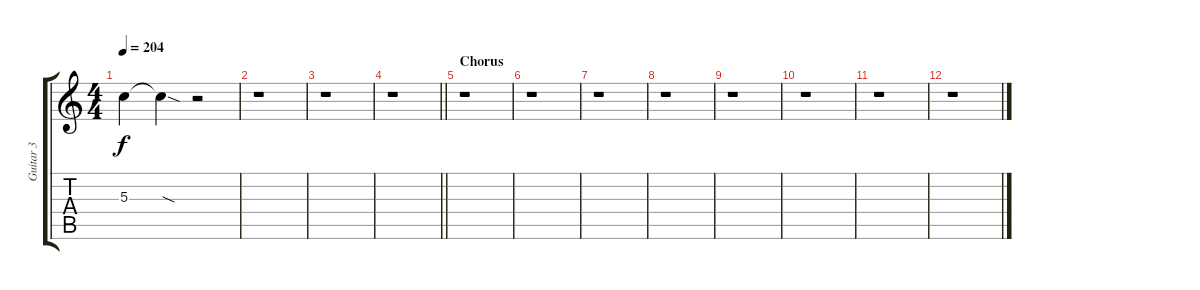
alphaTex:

\track ("Guitar 3" "Guitar 3") {instrument distortionguitar}
\staff {score tabs}
\tuning (E4 B3 G3 D3 A2 E2) {hide}
\ts (4 4)
\tempo 204
\clef g2
\ks c
5.3{t}.4{dy f} 5.3{sod t}.4 r.2 |
r.1 |
r.1 |
\barLineRight lightlight
r.1 |
\section ("" "Chorus")
r.1 |
r.1 |
r.1 |
r.1 |
r.1 |
r.1 |
r.1 |
r.1
